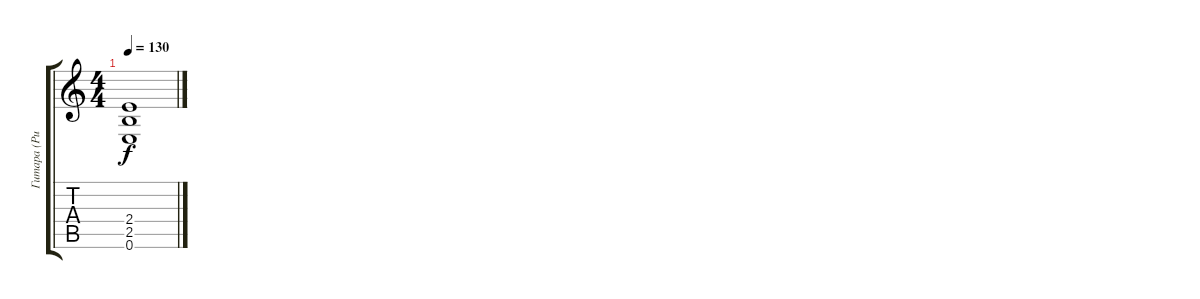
\track ("Гитара (Ритм)" "Гитара (Ри") {instrument distortionguitar}
\staff {score tabs}
\tuning (E4 B3 G3 D3 A2 E2) {hide}
\ts (4 4)
\tempo 130
\clef g2
\ks c
(2.4 2.5 0.6).1{dy f}
